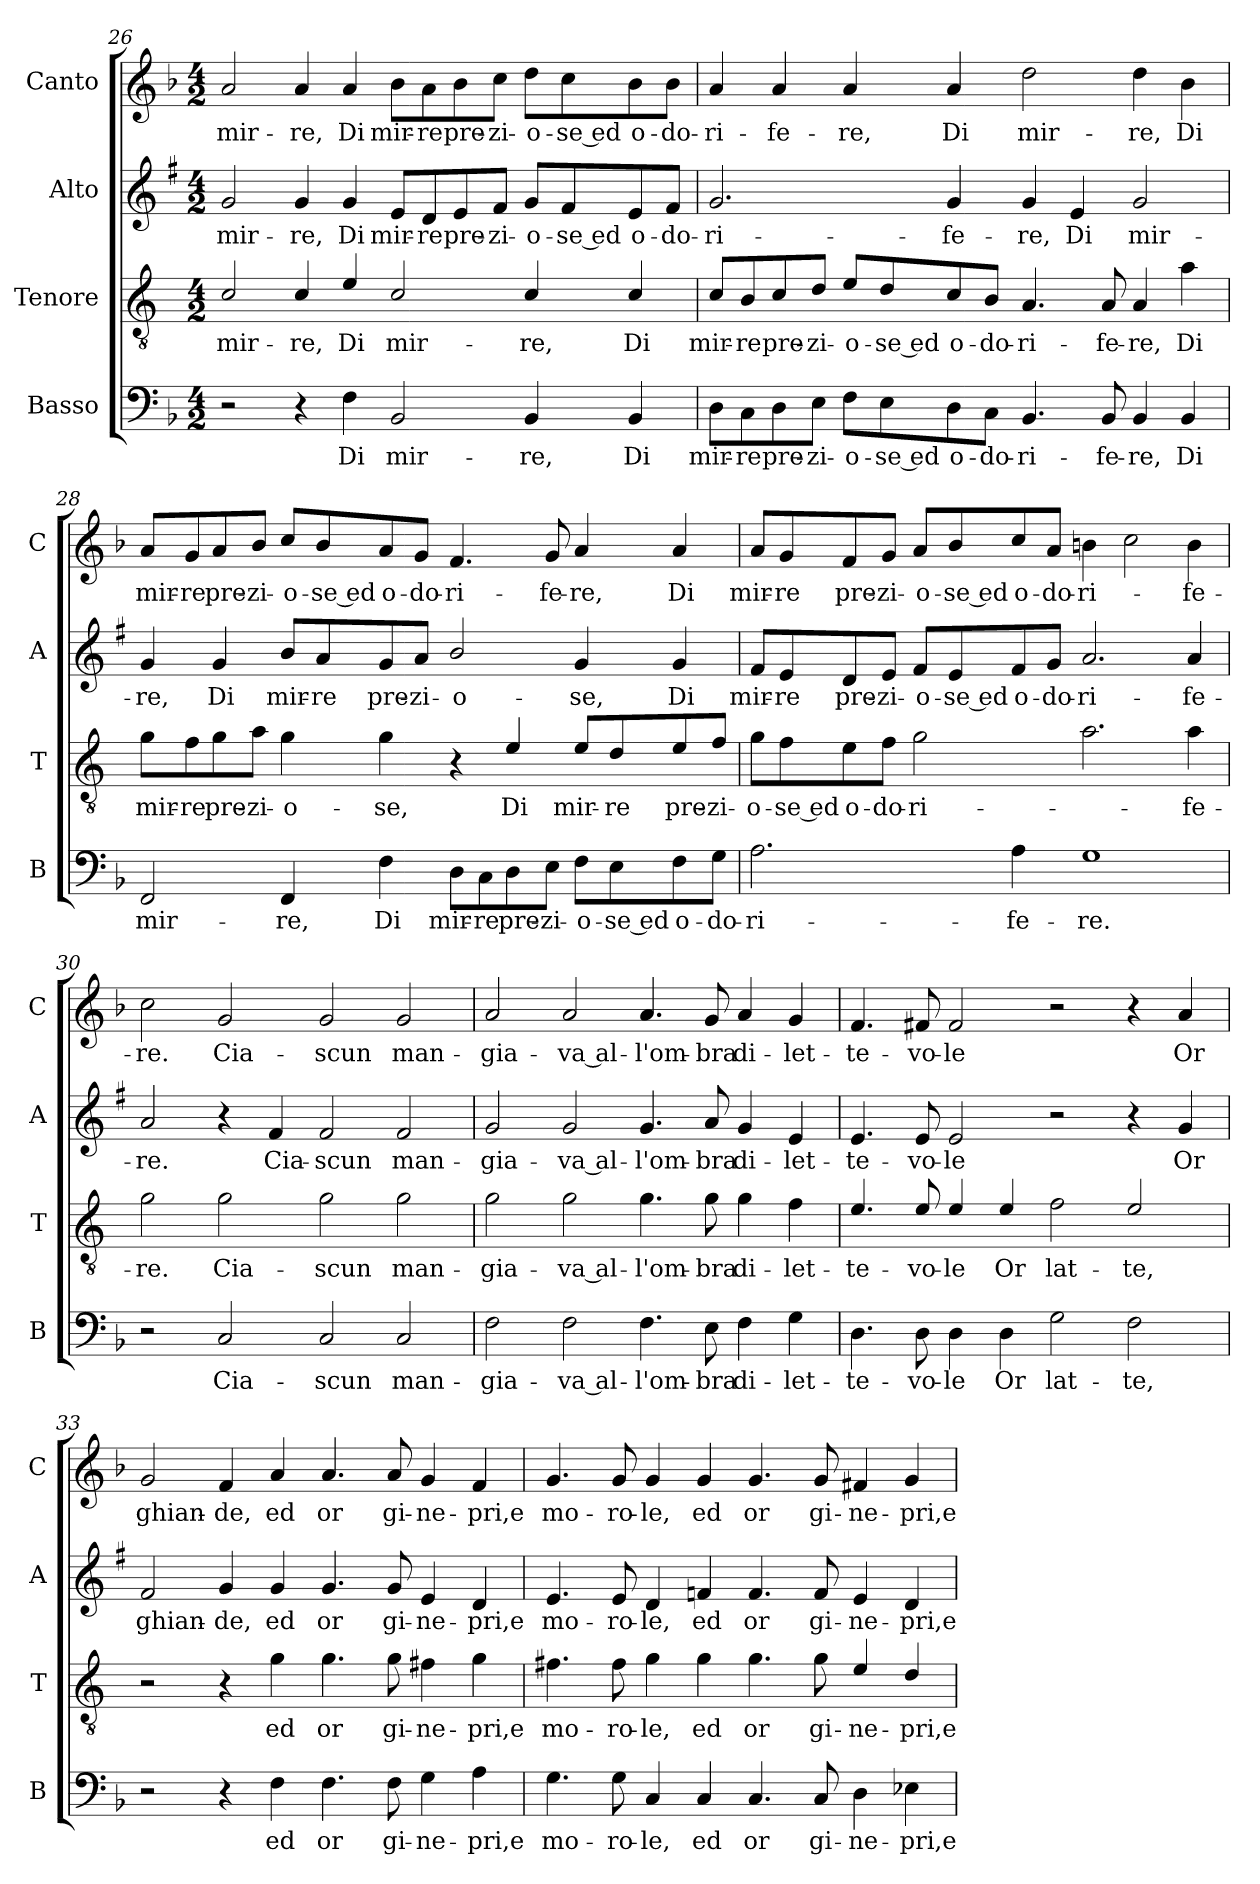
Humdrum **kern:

**kern	**text	**kern	**text	**kern	**text	**kern	**text
*part4	*part4	*part3	*part3	*part2	*part2	*part1	*part1
*staff4	*staff4	*staff3	*staff3	*staff2	*staff2	*staff1	*staff1
*I"Basso	*	*I"Tenore	*	*I"Alto	*	*I"Canto	*
*I'B	*	*I'T	*	*I'A	*	*I'C	*
!!LO:LB:g=z
*clefF4	*	*clefGv2	*	*clefG2	*	*clefG2	*
*	*	*ITrd4c7	*	*ITrd1c2	*	*	*
*k[b-]	*	*k[b-]	*	*k[b-]	*	*k[b-]	*
*F:	*	*F:	*	*F:	*	*F:	*
*M4/2	*	*M4/2	*	*M4/2	*	*M4/2	*
=26	=26	=26	=26	=26	=26	=26	=26
!	!	!	!LO:LY:b	!	!LO:LY:b	!	!LO:LY:b
2r	.	2F/	mir-	2f/	mir-	2a/	mir-
!	!	!	!LO:LY:b	!	!LO:LY:b	!	!LO:LY:b
4r	.	4F/	-re,	4f/	-re,	4a/	-re,
!	!LO:LY:b	!	!LO:LY:b	!	!LO:LY:b	!	!LO:LY:b
4F\	Di	4A/	Di	4f/	Di	4a/	Di
!	!LO:LY:b	!	!LO:LY:b	!	!LO:LY:b	!	!LO:LY:b
2BB-/	mir-	2F/	mir-	8d/L	mir-	8b-\L	mir-
!	!	!	!	!	!LO:LY:b	!	!LO:LY:b
.	.	.	.	8c/	-re	8a\	-re
!	!	!	!	!	!LO:LY:b	!	!LO:LY:b
.	.	.	.	8d/	pre-	8b-\	pre-
!	!	!	!	!	!LO:LY:b	!	!LO:LY:b
.	.	.	.	8e/J	-zi-	8cc\J	-zi-
!	!LO:LY:b	!	!LO:LY:b	!	!LO:LY:b	!	!LO:LY:b
4BB-/	-re,	4F/	-re,	8f/L	-o-	8dd\L	-o-
!	!	!	!	!	!LO:LY:b	!	!LO:LY:b
.	.	.	.	8e/	-se ed	8cc\	-se ed
!	!LO:LY:b	!	!LO:LY:b	!	!LO:LY:b	!	!LO:LY:b
4BB-/	Di	4F/	Di	8d/	o-	8b-\	o-
!	!	!	!	!	!LO:LY:b	!	!LO:LY:b
.	.	.	.	8e/J	-do-	8b-\J	-do-
=27	=27	=27	=27	=27	=27	=27	=27
!	!LO:LY:b	!	!LO:LY:b	!	!LO:LY:b	!	!LO:LY:b
8D\L	mir-	8F/L	mir-	2.f/	-ri-	4a/	-ri-
!	!LO:LY:b	!	!LO:LY:b	!	!	!	!
8C\	-re	8E/	-re	.	.	.	.
!	!LO:LY:b	!	!LO:LY:b	!	!	!	!LO:LY:b
8D\	pre-	8F/	pre-	.	.	4a/	-fe-
!	!LO:LY:b	!	!LO:LY:b	!	!	!	!
8E\J	-zi-	8G/J	-zi-	.	.	.	.
!	!LO:LY:b	!	!LO:LY:b	!	!	!	!LO:LY:b
8F\L	-o-	8A/L	-o-	.	.	4a/	-re,
!	!LO:LY:b	!	!LO:LY:b	!	!	!	!
8E\	-se ed	8G/	-se ed	.	.	.	.
!	!LO:LY:b	!	!LO:LY:b	!	!LO:LY:b	!	!LO:LY:b
8D\	o-	8F/	o-	4f/	-fe-	4a/	Di
!	!LO:LY:b	!	!LO:LY:b	!	!	!	!
8C\J	-do-	8E/J	-do-	.	.	.	.
!	!LO:LY:b	!	!LO:LY:b	!	!LO:LY:b	!	!LO:LY:b
4.BB-/	-ri-	4.D/	-ri-	4f/	-re,	2dd\	mir-
!	!	!	!	!	!LO:LY:b	!	!
.	.	.	.	4d/	Di	.	.
!	!LO:LY:b	!	!LO:LY:b	!	!	!	!
8BB-/	-fe-	8D/	-fe-	.	.	.	.
!	!LO:LY:b	!	!LO:LY:b	!	!LO:LY:b	!	!LO:LY:b
4BB-/	-re,	4D/	-re,	2f/	mir-	4dd\	-re,
!	!LO:LY:b	!	!LO:LY:b	!	!	!	!LO:LY:b
4BB-/	Di	4d\	Di	.	.	4b-\	Di
!!LO:PB:g=z
=28	=28	=28	=28	=28	=28	=28	=28
!	!LO:LY:b	!	!LO:LY:b	!	!LO:LY:b	!	!LO:LY:b
2FF/	mir-	8c\L	mir-	4f/	-re,	8a/L	mir-
!	!	!	!LO:LY:b	!	!	!	!LO:LY:b
.	.	8B-\	-re	.	.	8g/	-re
!	!	!	!LO:LY:b	!	!LO:LY:b	!	!LO:LY:b
.	.	8c\	pre-	4f/	Di	8a/	pre-
!	!	!	!LO:LY:b	!	!	!	!LO:LY:b
.	.	8d\J	-zi-	.	.	8b-/J	-zi-
!	!LO:LY:b	!	!LO:LY:b	!	!LO:LY:b	!	!LO:LY:b
4FF/	-re,	4c\	-o-	8a/L	mir-	8cc/L	-o-
!	!	!	!	!	!LO:LY:b	!	!LO:LY:b
.	.	.	.	8g/	-re	8b-/	-se ed
!	!LO:LY:b	!	!LO:LY:b	!	!LO:LY:b	!	!LO:LY:b
4F\	Di	4c\	-se,	8f/	pre-	8a/	o-
!	!	!	!	!	!LO:LY:b	!	!LO:LY:b
.	.	.	.	8g/J	-zi-	8g/J	-do-
!	!LO:LY:b	!	!	!	!LO:LY:b	!	!LO:LY:b
8D\L	mir-	4r	.	2a/	-o-	4.f/	-ri-
!	!LO:LY:b	!	!	!	!	!	!
8C\	-re	.	.	.	.	.	.
!	!LO:LY:b	!	!LO:LY:b	!	!	!	!
8D\	pre-	4A/	Di	.	.	.	.
!	!LO:LY:b	!	!	!	!	!	!LO:LY:b
8E\J	-zi-	.	.	.	.	8g/	-fe-
!	!LO:LY:b	!	!LO:LY:b	!	!LO:LY:b	!	!LO:LY:b
8F\L	-o-	8A/L	mir-	4f/	-se,	4a/	-re,
!	!LO:LY:b	!	!LO:LY:b	!	!	!	!
8E\	-se ed	8G/	-re	.	.	.	.
!	!LO:LY:b	!	!LO:LY:b	!	!LO:LY:b	!	!LO:LY:b
8F\	o-	8A/	pre-	4f/	Di	4a/	Di
!	!LO:LY:b	!	!LO:LY:b	!	!	!	!
8G\J	-do-	8B-/J	-zi-	.	.	.	.
=29	=29	=29	=29	=29	=29	=29	=29
!	!LO:LY:b	!	!LO:LY:b	!	!LO:LY:b	!	!LO:LY:b
2.A\	-ri-	8c\L	-o-	8e/L	mir-	8a/L	mir-
!	!	!	!LO:LY:b	!	!LO:LY:b	!	!LO:LY:b
.	.	8B-\	-se ed	8d/	-re	8g/	-re
!	!	!	!LO:LY:b	!	!LO:LY:b	!	!LO:LY:b
.	.	8A\	o-	8c/	pre-	8f/	pre-
!	!	!	!LO:LY:b	!	!LO:LY:b	!	!LO:LY:b
.	.	8B-\J	-do-	8d/J	-zi-	8g/J	-zi-
!	!	!	!LO:LY:b	!	!LO:LY:b	!	!LO:LY:b
.	.	2c\	-ri-	8e/L	-o-	8a/L	-o-
!	!	!	!	!	!LO:LY:b	!	!LO:LY:b
.	.	.	.	8d/	-se ed	8b-/	-se ed
!	!LO:LY:b	!	!	!	!LO:LY:b	!	!LO:LY:b
4A\	-fe-	.	.	8e/	o-	8cc/	o-
!	!	!	!	!	!LO:LY:b	!	!LO:LY:b
.	.	.	.	8f/J	-do-	8a/J	-do-
!	!LO:LY:b	!	!	!	!LO:LY:b	!	!LO:LY:b
1G	-re.	2.d\	.	2.g/	-ri-	4bn\	-ri-
.	.	.	.	.	.	2cc\	.
!	!	!	!LO:LY:b	!	!LO:LY:b	!	!LO:LY:b
.	.	4d\	-fe-	4g/	-fe-	4b\	-fe-
!!LO:LB:g=z
=30	=30	=30	=30	=30	=30	=30	=30
!	!	!	!LO:LY:b	!	!LO:LY:b	!	!LO:LY:b
2r	.	2c\	-re.	2g/	-re.	2cc\	-re.
!	!LO:LY:b	!	!LO:LY:b	!	!	!	!LO:LY:b
2C/	Cia-	2c\	Cia-	4r	.	2g/	Cia-
!	!	!	!	!	!LO:LY:b	!	!
.	.	.	.	4e/	Cia-	.	.
!	!LO:LY:b	!	!LO:LY:b	!	!LO:LY:b	!	!LO:LY:b
2C/	-scun	2c\	-scun	2e/	-scun	2g/	-scun
!	!LO:LY:b	!	!LO:LY:b	!	!LO:LY:b	!	!LO:LY:b
2C/	man-	2c\	man-	2e/	man-	2g/	man-
=31	=31	=31	=31	=31	=31	=31	=31
!	!LO:LY:b	!	!LO:LY:b	!	!LO:LY:b	!	!LO:LY:b
2F\	-gia-	2c\	-gia-	2f/	-gia-	2a/	-gia-
!	!LO:LY:b	!	!LO:LY:b	!	!LO:LY:b	!	!LO:LY:b
2F\	-va al-	2c\	-va al-	2f/	-va al-	2a/	-va al-
!	!LO:LY:b	!	!LO:LY:b	!	!LO:LY:b	!	!LO:LY:b
4.F\	-l'om-	4.c\	-l'om-	4.f/	-l'om-	4.a/	-l'om-
!	!LO:LY:b	!	!LO:LY:b	!	!LO:LY:b	!	!LO:LY:b
8E\	-bra	8c\	-bra	8g/	-bra	8g/	-bra
!	!LO:LY:b	!	!LO:LY:b	!	!LO:LY:b	!	!LO:LY:b
4F\	di-	4c\	di-	4f/	di-	4a/	di-
!	!LO:LY:b	!	!LO:LY:b	!	!LO:LY:b	!	!LO:LY:b
4G\	-let-	4B-\	-let-	4d/	-let-	4g/	-let-
=32	=32	=32	=32	=32	=32	=32	=32
!	!LO:LY:b	!	!LO:LY:b	!	!LO:LY:b	!	!LO:LY:b
4.D\	-te-	4.A/	-te-	4.d/	-te-	4.f/	-te-
!	!LO:LY:b	!	!LO:LY:b	!	!LO:LY:b	!	!LO:LY:b
8D\	-vo-	8A/	-vo-	8d/	-vo-	8f#X/	-vo-
!	!LO:LY:b	!	!LO:LY:b	!	!LO:LY:b	!	!LO:LY:b
4D\	-le	4A/	-le	2d/	-le	2f#/	-le
!	!LO:LY:b	!	!LO:LY:b	!	!	!	!
4D\	Or	4A/	Or	.	.	.	.
!	!LO:LY:b	!	!LO:LY:b	!	!	!	!
2G\	lat-	2B-\	lat-	2r	.	2r	.
!	!LO:LY:b	!	!LO:LY:b	!	!	!	!
2F\	-te,	2A/	-te,	4r	.	4r	.
!	!	!	!	!	!LO:LY:b	!	!LO:LY:b
.	.	.	.	4f/	Or	4a/	Or
=33	=33	=33	=33	=33	=33	=33	=33
!	!	!	!	!	!LO:LY:b	!	!LO:LY:b
2r	.	2r	.	2e/	ghian-	2g/	ghian-
!	!	!	!	!	!LO:LY:b	!	!LO:LY:b
4r	.	4r	.	4f/	-de,	4f/	-de,
!	!LO:LY:b	!	!LO:LY:b	!	!LO:LY:b	!	!LO:LY:b
4F\	ed	4c\	ed	4f/	ed	4a/	ed
!	!LO:LY:b	!	!LO:LY:b	!	!LO:LY:b	!	!LO:LY:b
4.F\	or	4.c\	or	4.f/	or	4.a/	or
!	!LO:LY:b	!	!LO:LY:b	!	!LO:LY:b	!	!LO:LY:b
8F\	gi-	8c\	gi-	8f/	gi-	8a/	gi-
!	!LO:LY:b	!	!LO:LY:b	!	!LO:LY:b	!	!LO:LY:b
4G\	-ne-	4Bn\	-ne-	4d/	-ne-	4g/	-ne-
!	!LO:LY:b	!	!LO:LY:b	!	!LO:LY:b	!	!LO:LY:b
4A\	-pri,e	4c\	-pri,e	4c/	-pri,e	4f/	-pri,e
!!LO:LB:g=z
=34	=34	=34	=34	=34	=34	=34	=34
!	!LO:LY:b	!	!LO:LY:b	!	!LO:LY:b	!	!LO:LY:b
4.G\	mo-	4.Bn\	mo-	4.d/	mo-	4.g/	mo-
!	!LO:LY:b	!	!LO:LY:b	!	!LO:LY:b	!	!LO:LY:b
8G\	-ro-	8B\	-ro-	8d/	-ro-	8g/	-ro-
!	!LO:LY:b	!	!LO:LY:b	!	!LO:LY:b	!	!LO:LY:b
4C/	-le,	4c\	-le,	4c/	-le,	4g/	-le,
!	!LO:LY:b	!	!LO:LY:b	!	!LO:LY:b	!	!LO:LY:b
4C/	ed	4c\	ed	4e-X/	ed	4g/	ed
!	!LO:LY:b	!	!LO:LY:b	!	!LO:LY:b	!	!LO:LY:b
4.C/	or	4.c\	or	4.e-/	or	4.g/	or
!	!LO:LY:b	!	!LO:LY:b	!	!LO:LY:b	!	!LO:LY:b
8C/	gi-	8c\	gi-	8e-/	gi-	8g/	gi-
!	!LO:LY:b	!	!LO:LY:b	!	!LO:LY:b	!	!LO:LY:b
4D\	-ne-	4A/	-ne-	4d/	-ne-	4f#X/	-ne-
!	!LO:LY:b	!	!LO:LY:b	!	!LO:LY:b	!	!LO:LY:b
4E-X\	-pri,e	4G/	-pri,e	4c/	-pri,e	4g/	-pri,e
=	=	=	=	=	=	=	=
*-	*-	*-	*-	*-	*-	*-	*-
